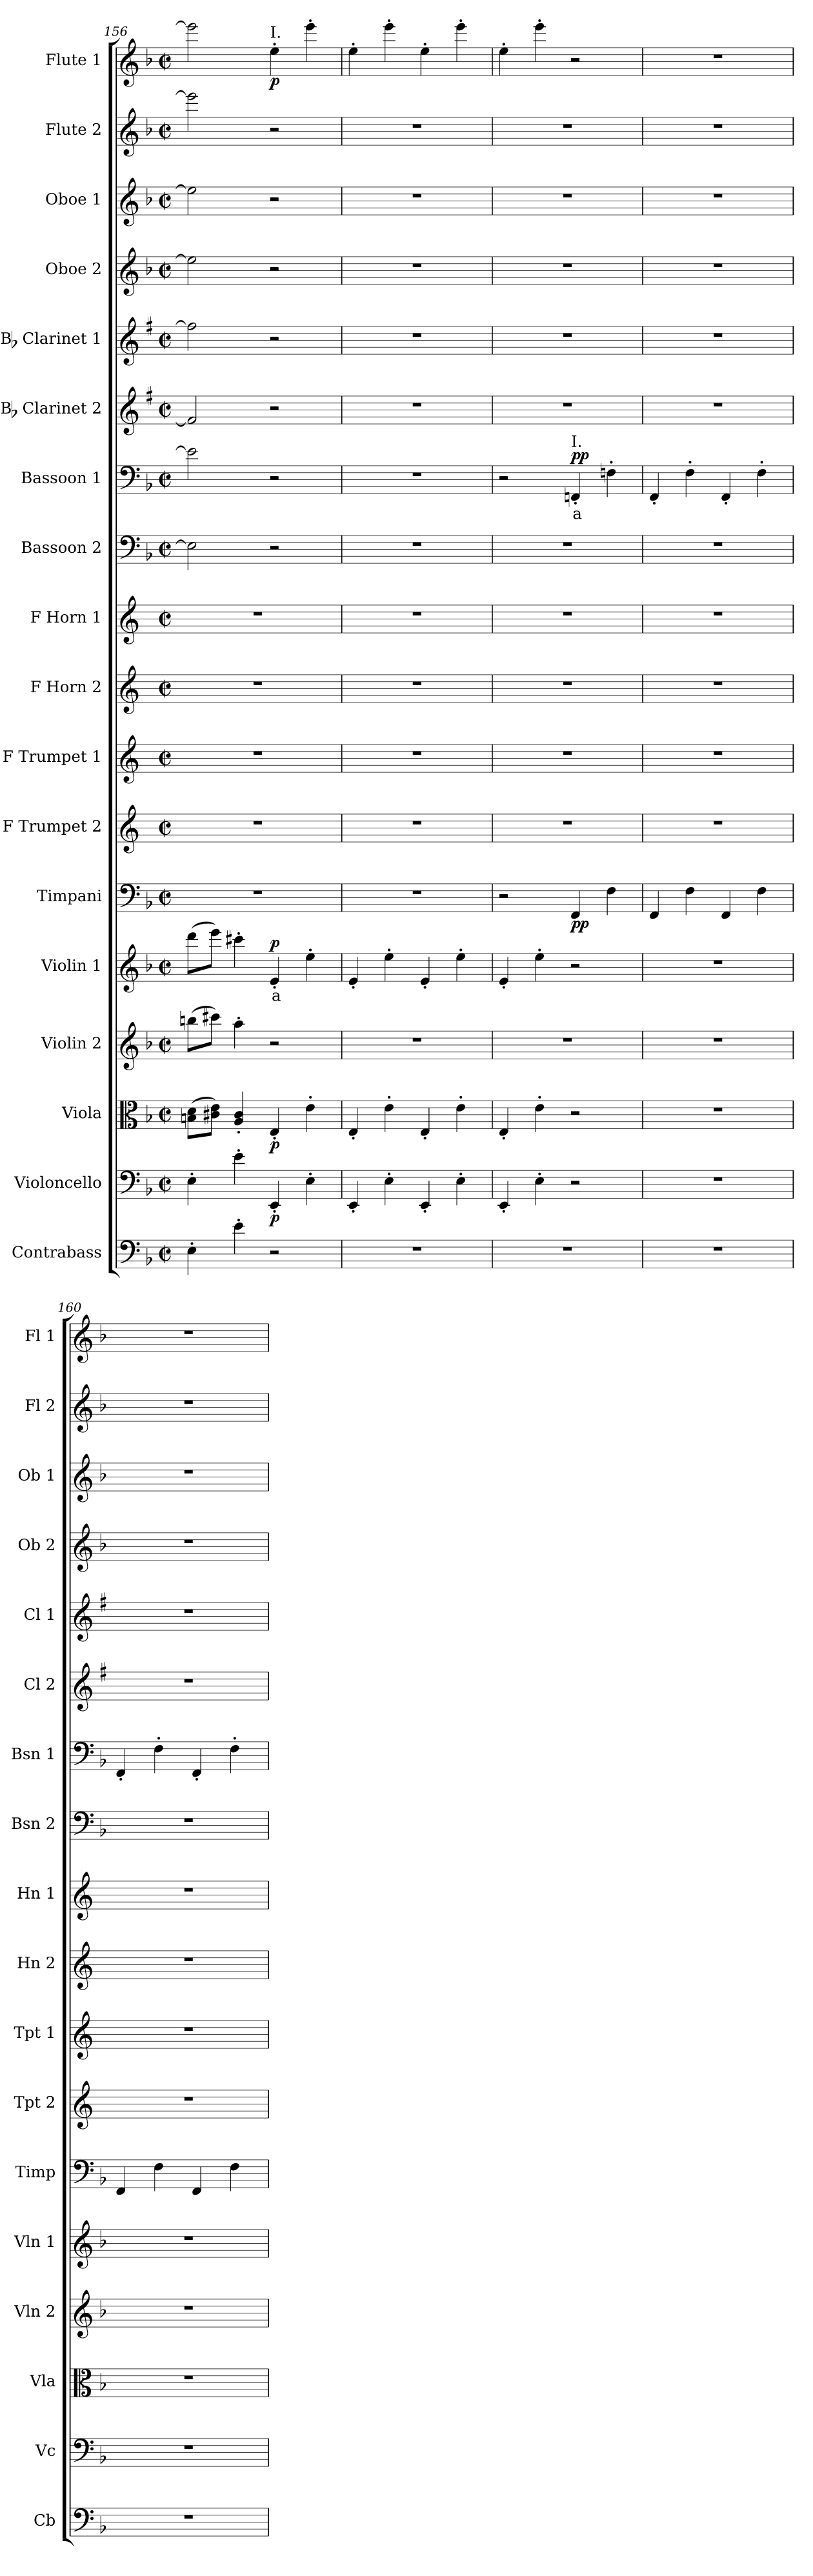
**kern	**kern	**dynam	**kern	**dynam	**kern	**kern	**text	**dynam	**kern	**dynam	**kern	**kern	**kern	**kern	**kern	**kern	**text	**dynam	**kern	**kern	**kern	**kern	**kern	**kern	**dynam
*part18	*part17	*part17	*part16	*part16	*part15	*part14	*part14	*part14	*part13	*part13	*part12	*part11	*part10	*part9	*part8	*part7	*part7	*part7	*part6	*part5	*part4	*part3	*part2	*part1	*part1
*staff18	*staff17	*staff17	*staff16	*staff16	*staff15	*staff14	*staff14	*staff14	*staff13	*staff13	*staff12	*staff11	*staff10	*staff9	*staff8	*staff7	*staff7	*staff7	*staff6	*staff5	*staff4	*staff3	*staff2	*staff1	*staff1
*I"Contrabass	*I"Violoncello	*	*I"Viola	*	*I"Violin 2	*I"Violin 1	*	*	*I"Timpani	*	*I"F Trumpet 2	*I"F Trumpet 1	*I"F Horn 2	*I"F Horn 1	*I"Bassoon 2	*I"Bassoon 1	*	*	*I"Bb Clarinet 2	*I"Bb Clarinet 1	*I"Oboe 2	*I"Oboe 1	*I"Flute 2	*I"Flute 1	*
*I'Cb	*I'Vc	*	*I'Vla	*	*I'Vln 2	*I'Vln 1	*	*	*I'Timp	*	*I'Tpt 2	*I'Tpt 1	*I'Hn 2	*I'Hn 1	*I'Bsn 2	*I'Bsn 1	*	*	*I'Cl 2	*I'Cl 1	*I'Ob 2	*I'Ob 1	*I'Fl 2	*I'Fl 1	*
*clefF4	*clefF4	*	*clefC3	*	*clefG2	*clefG2	*	*	*clefF4	*	*clefG2	*clefG2	*clefG2	*clefG2	*clefF4	*clefF4	*	*	*clefG2	*clefG2	*clefG2	*clefG2	*clefG2	*clefG2	*
*ITrd7c12	*	*	*	*	*	*	*	*	*	*	*ITrd-3c-5	*ITrd-3c-5	*ITrd4c7	*ITrd4c7	*	*	*	*	*ITrd1c2	*ITrd1c2	*	*	*	*	*
*k[b-]	*k[b-]	*	*k[b-]	*	*k[b-]	*k[b-]	*	*	*k[b-]	*	*k[b-]	*k[b-]	*k[b-]	*k[b-]	*k[b-]	*k[b-]	*	*	*k[b-]	*k[b-]	*k[b-]	*k[b-]	*k[b-]	*k[b-]	*
*M2/2	*M2/2	*	*M2/2	*	*M2/2	*M2/2	*	*	*M2/2	*	*M2/2	*M2/2	*M2/2	*M2/2	*M2/2	*M2/2	*	*	*M2/2	*M2/2	*M2/2	*M2/2	*M2/2	*M2/2	*
*met(c|)	*met(c|)	*	*met(c|)	*	*met(c|)	*met(c|)	*	*	*met(c|)	*	*met(c|)	*met(c|)	*met(c|)	*met(c|)	*met(c|)	*met(c|)	*	*	*met(c|)	*met(c|)	*met(c|)	*met(c|)	*met(c|)	*met(c|)	*
=156	=156	=156	=156	=156	=156	=156	=156	=156	=156	=156	=156	=156	=156	=156	=156	=156	=156	=156	=156	=156	=156	=156	=156	=156	=156
4EE'\	4E'\	.	(8Bn\ 8d\L	.	(8bbn\L	(8ddd\L	.	.	1r	.	1r	1r	1r	1r	2E\]	2e\]	.	.	2e/]	2ee\]	2ee\]	2ee\]	2eee\]	2eee\]	.
.	.	.	8c#X\ 8e\J)	.	8ccc#X\J)	8eee\J)	.	.	.	.	.	.	.	.	.	.	.	.	.	.	.	.	.	.	.
4E'\	4e'\	.	4A/' 4c#/'	.	4aa'\	4ccc#X'\	.	.	.	.	.	.	.	.	.	.	.	.	.	.	.	.	.	.	.
!	!	!	!	!	!	!	!	!	!	!	!	!	!	!	!	!	!	!	!	!	!	!	!	!LO:TX:a:t=I.	!
!	!	!LO:DY:b	!	!LO:DY:b	!	!	!LO:LY:b:color=#FF0000	!LO:DY:b	!	!	!	!	!	!	!	!	!	!	!	!	!	!	!	!	!LO:DY:b
2r	4EE'/	p	4E'/	p	2r	4e'/	a	p	.	.	.	.	.	.	2r	2r	.	.	2r	2r	2r	2r	2r	4ee'\	p
.	4E'\	.	4e'\	.	.	4ee'\	.	.	.	.	.	.	.	.	.	.	.	.	.	.	.	.	.	4eee'\	.
=157	=157	=157	=157	=157	=157	=157	=157	=157	=157	=157	=157	=157	=157	=157	=157	=157	=157	=157	=157	=157	=157	=157	=157	=157	=157
1r	4EE'/	.	4E'/	.	1r	4e'/	.	.	1r	.	1r	1r	1r	1r	1r	1r	.	.	1r	1r	1r	1r	1r	4ee'\	.
.	4E'\	.	4e'\	.	.	4ee'\	.	.	.	.	.	.	.	.	.	.	.	.	.	.	.	.	.	4eee'\	.
.	4EE'/	.	4E'/	.	.	4e'/	.	.	.	.	.	.	.	.	.	.	.	.	.	.	.	.	.	4ee'\	.
.	4E'\	.	4e'\	.	.	4ee'\	.	.	.	.	.	.	.	.	.	.	.	.	.	.	.	.	.	4eee'\	.
=158	=158	=158	=158	=158	=158	=158	=158	=158	=158	=158	=158	=158	=158	=158	=158	=158	=158	=158	=158	=158	=158	=158	=158	=158	=158
1r	4EE'/	.	4E'/	.	1r	4e'/	.	.	2r	.	1r	1r	1r	1r	1r	2r	.	.	1r	1r	1r	1r	1r	4ee'\	.
.	4E'\	.	4e'\	.	.	4ee'\	.	.	.	.	.	.	.	.	.	.	.	.	.	.	.	.	.	4eee'\	.
!	!	!	!	!	!	!	!	!	!	!	!	!	!	!	!	!LO:TX:a:t=I.	!	!	!	!	!	!	!	!	!
!	!	!	!	!	!	!	!	!	!	!LO:DY:b	!	!	!	!	!	!	!LO:LY:b:color=#FF0000	!LO:DY:b	!	!	!	!	!	!	!
.	2r	.	2r	.	.	2r	.	.	4FF/	pp	.	.	.	.	.	4FFn'/	a	pp	.	.	.	.	.	2r	.
.	.	.	.	.	.	.	.	.	4F\	.	.	.	.	.	.	4Fn'\	.	.	.	.	.	.	.	.	.
!!LO:PB:g=z
=159	=159	=159	=159	=159	=159	=159	=159	=159	=159	=159	=159	=159	=159	=159	=159	=159	=159	=159	=159	=159	=159	=159	=159	=159	=159
1r	1r	.	1r	.	1r	1r	.	.	4FF/	.	1r	1r	1r	1r	1r	4FF'/	.	.	1r	1r	1r	1r	1r	1r	.
.	.	.	.	.	.	.	.	.	4F\	.	.	.	.	.	.	4F'\	.	.	.	.	.	.	.	.	.
.	.	.	.	.	.	.	.	.	4FF/	.	.	.	.	.	.	4FF'/	.	.	.	.	.	.	.	.	.
.	.	.	.	.	.	.	.	.	4F\	.	.	.	.	.	.	4F'\	.	.	.	.	.	.	.	.	.
=160	=160	=160	=160	=160	=160	=160	=160	=160	=160	=160	=160	=160	=160	=160	=160	=160	=160	=160	=160	=160	=160	=160	=160	=160	=160
1r	1r	.	1r	.	1r	1r	.	.	4FF/	.	1r	1r	1r	1r	1r	4FF'/	.	.	1r	1r	1r	1r	1r	1r	.
.	.	.	.	.	.	.	.	.	4F\	.	.	.	.	.	.	4F'\	.	.	.	.	.	.	.	.	.
.	.	.	.	.	.	.	.	.	4FF/	.	.	.	.	.	.	4FF'/	.	.	.	.	.	.	.	.	.
.	.	.	.	.	.	.	.	.	4F\	.	.	.	.	.	.	4F'\	.	.	.	.	.	.	.	.	.
=	=	=	=	=	=	=	=	=	=	=	=	=	=	=	=	=	=	=	=	=	=	=	=	=	=
*-	*-	*-	*-	*-	*-	*-	*-	*-	*-	*-	*-	*-	*-	*-	*-	*-	*-	*-	*-	*-	*-	*-	*-	*-	*-
